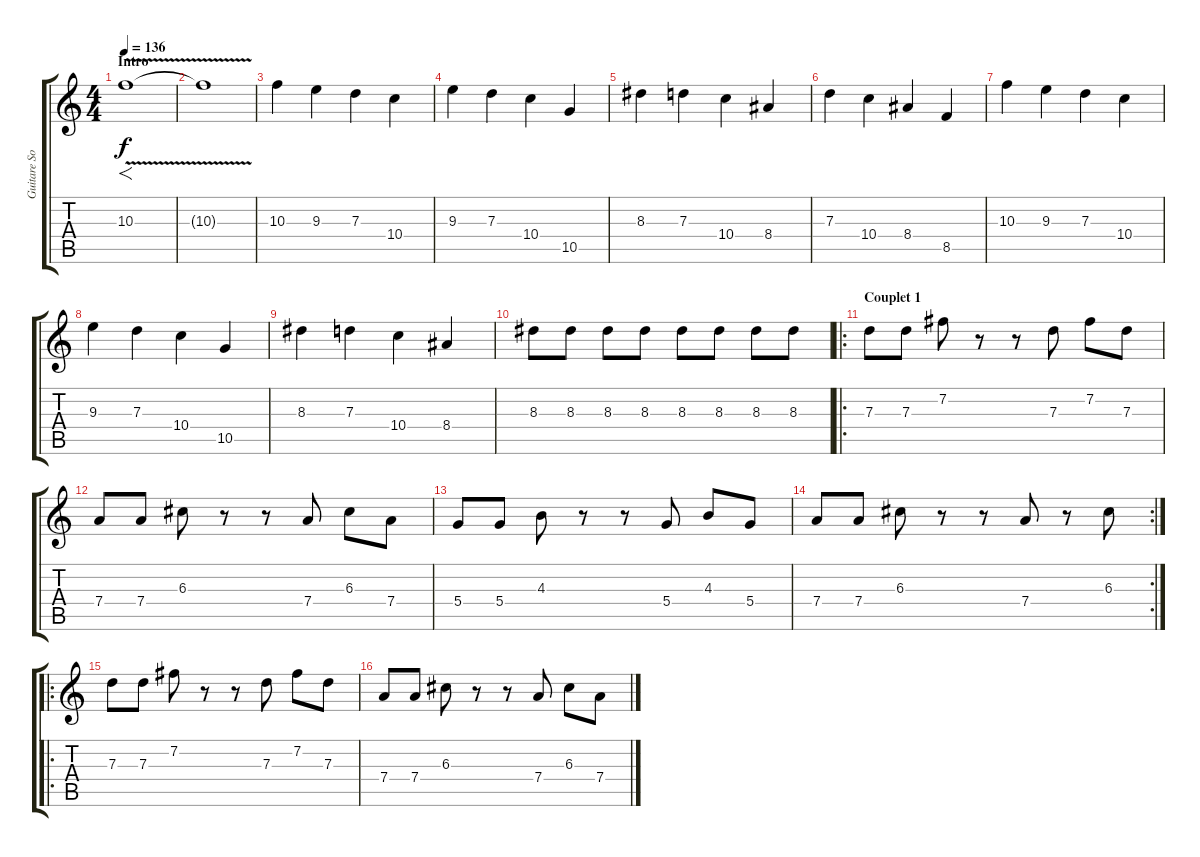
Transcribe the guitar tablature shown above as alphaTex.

\track ("Guitare Solo" "Guitare So") {instrument distortionguitar}
\staff {score tabs}
\tuning (E4 B3 G3 D3 A2 E2) {hide}
\ts (4 4)
\section ("" "Intro")
\tempo 136
\clef g2
\ks c
10.3{v}.1{f dy f instrument distortionguitar} |
10.3{t}.1 |
10.3.4 9.3.4 7.3.4 10.4.4 |
9.3.4 7.3.4 10.4.4 10.5.4 |
8.3.4 7.3.4 10.4.4 8.4.4 |
7.3.4 10.4.4 8.4.4 8.5.4 |
10.3.4 9.3.4 7.3.4 10.4.4 |
9.3.4 7.3.4 10.4.4 10.5.4 |
8.3.4 7.3.4 10.4.4 8.4.4 |
8.3.8 8.3.8 8.3.8 8.3.8 8.3.8 8.3.8 8.3.8 8.3.8 |
\ro
\section ("" "Couplet 1")
7.3.8{volume 11 instrument overdrivenguitar} 7.3.8 7.2.8 r.8 r.8 7.3.8 7.2.8 7.3.8 |
7.4.8 7.4.8 6.3.8 r.8 r.8 7.4.8 6.3.8 7.4.8 |
5.4.8 5.4.8 4.3.8 r.8 r.8 5.4.8 4.3.8 5.4.8 |
\rc 2
7.4.8 7.4.8 6.3.8 r.8 r.8 7.4.8 r.8 6.3.8 |
\ro
7.3.8 7.3.8 7.2.8 r.8 r.8 7.3.8 7.2.8 7.3.8 |
7.4.8 7.4.8 6.3.8 r.8 r.8 7.4.8 6.3.8 7.4.8
